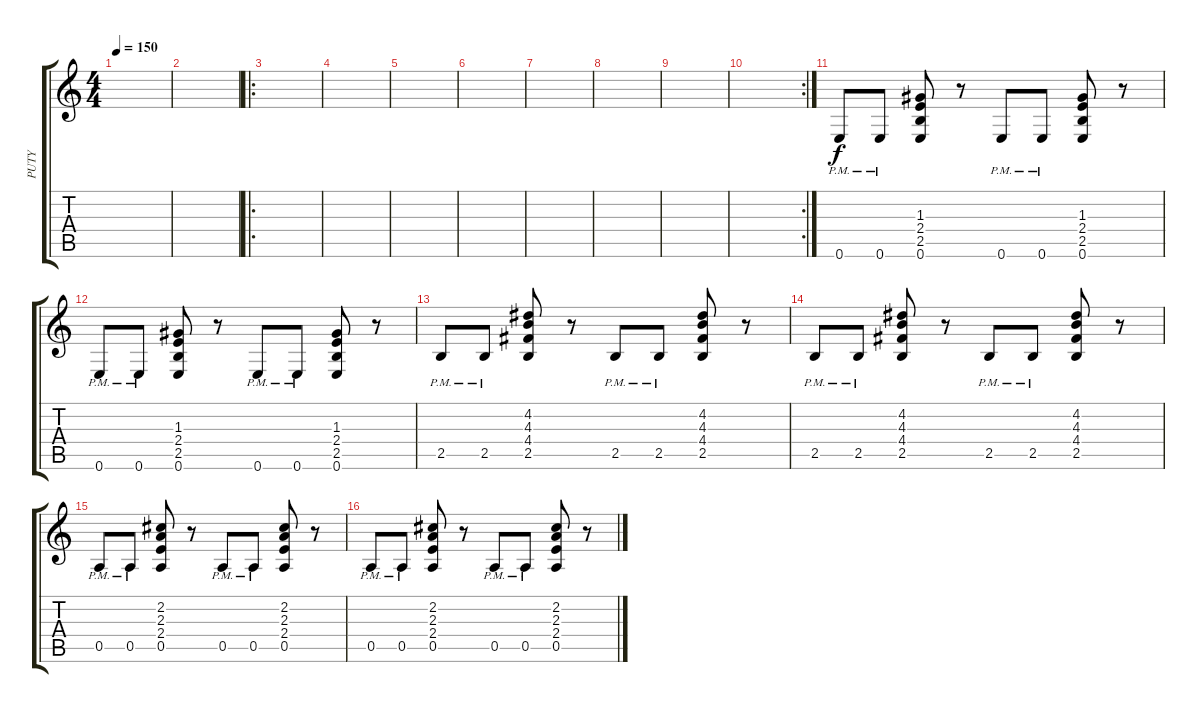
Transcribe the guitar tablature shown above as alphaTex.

\track ("PUTY" "PUTY") {instrument distortionguitar}
\staff {score tabs}
\tuning (E4 B3 G3 D3 A2 E2) {hide}
\ts (4 4)
\tempo 150
\clef g2
\ks c
|
|
\ro
|
|
|
|
|
|
|
\rc 2
|
0.6{pm}.8{dy f} 0.6{pm}.8 (1.3 2.4 2.5 0.6).8 r.8 0.6{pm}.8 0.6{pm}.8 (1.3 2.4 2.5 0.6).8 r.8 |
0.6{pm}.8 0.6{pm}.8 (1.3 2.4 2.5 0.6).8 r.8 0.6{pm}.8 0.6{pm}.8 (1.3 2.4 2.5 0.6).8 r.8 |
2.5{pm}.8 2.5{pm}.8 (4.2 4.3 4.4 2.5).8 r.8 2.5{pm}.8 2.5{pm}.8 (4.2 4.3 4.4 2.5).8 r.8 |
2.5{pm}.8 2.5{pm}.8 (4.2 4.3 4.4 2.5).8 r.8 2.5{pm}.8 2.5{pm}.8 (4.2 4.3 4.4 2.5).8 r.8 |
0.5{pm}.8 0.5{pm}.8 (2.2 2.3 2.4 0.5).8 r.8 0.5{pm}.8 0.5{pm}.8 (2.2 2.3 2.4 0.5).8 r.8 |
0.5{pm}.8 0.5{pm}.8 (2.2 2.3 2.4 0.5).8 r.8 0.5{pm}.8 0.5{pm}.8 (2.2 2.3 2.4 0.5).8 r.8
